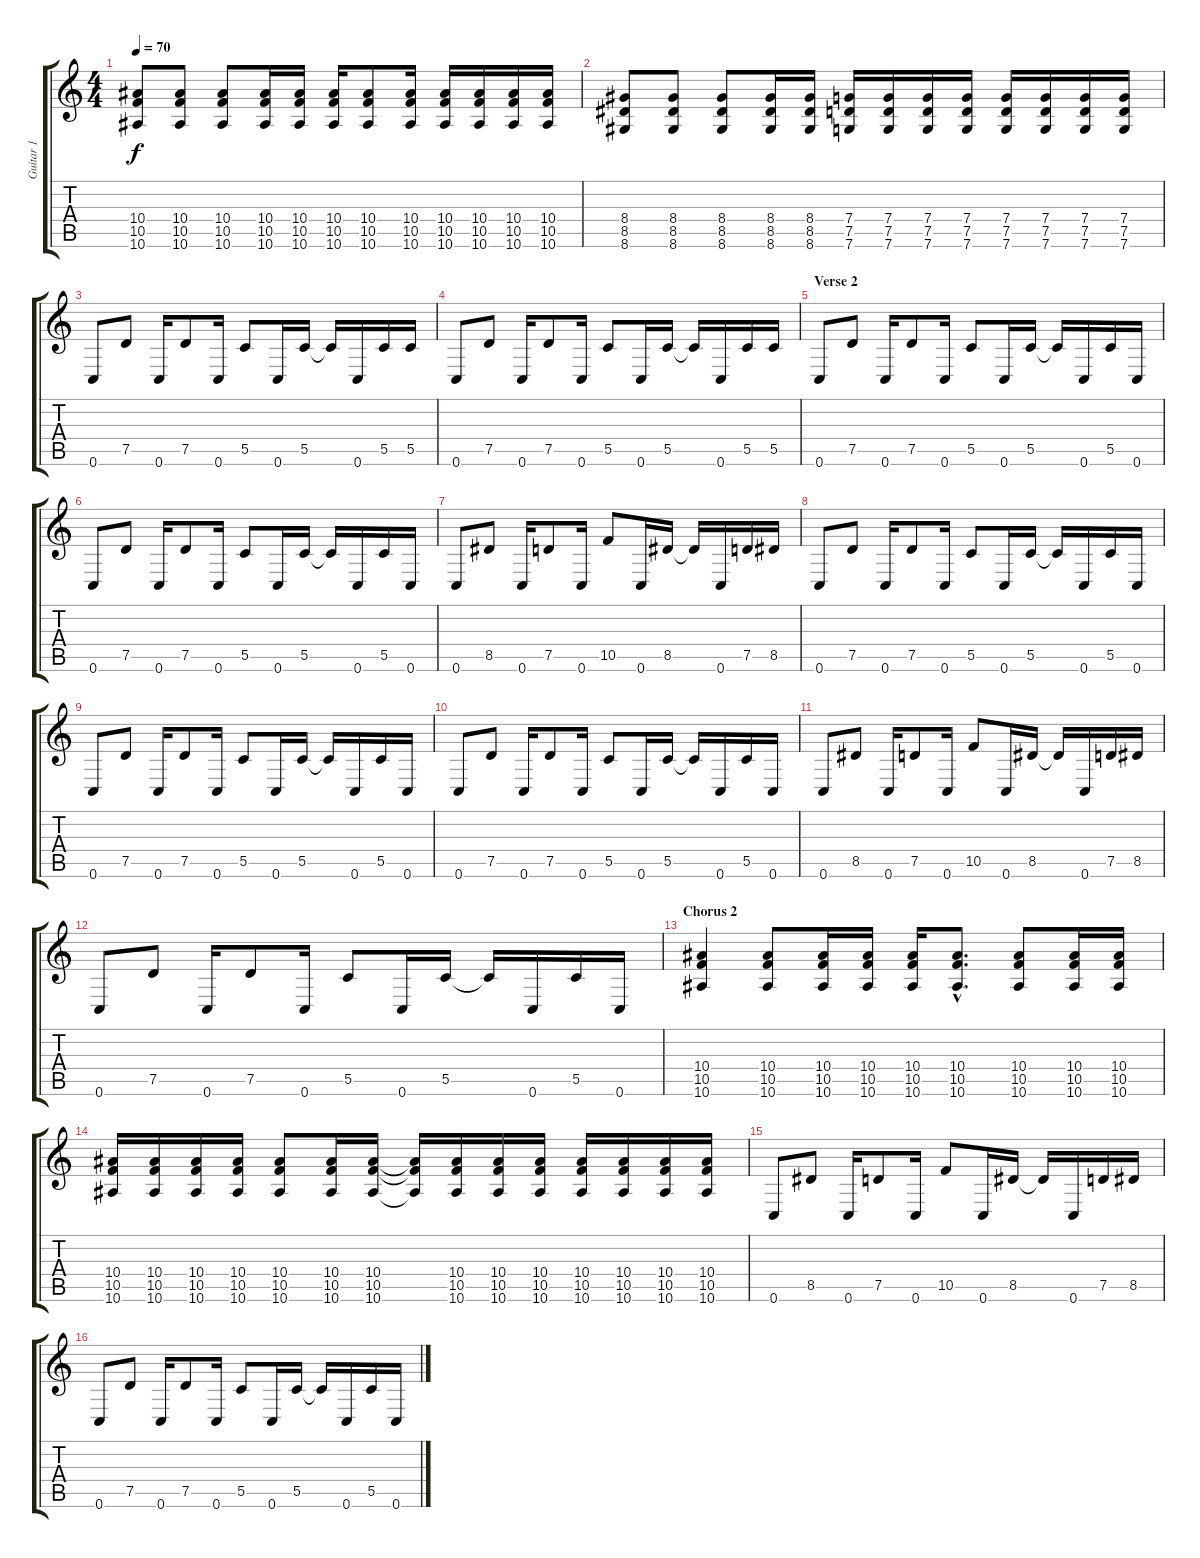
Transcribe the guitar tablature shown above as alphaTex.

\track ("Guitar 1" "Guitar 1") {instrument electricguitarjazz}
\staff {score tabs}
\tuning (D4 A3 F3 C3 G2 C2) {hide}
\ts (4 4)
\tempo 70
\clef g2
\ks c
(10.4 10.5 10.6).8{dy f instrument distortionguitar} (10.4 10.5 10.6).8 (10.4 10.5 10.6).8 (10.4 10.5 10.6).16 (10.4 10.5 10.6).16 (10.4 10.5 10.6).16 (10.4 10.5 10.6).8 (10.4 10.5 10.6).16 (10.4 10.5 10.6).16 (10.4 10.5 10.6).16 (10.4 10.5 10.6).16 (10.4 10.5 10.6).16 |
(8.4 8.5 8.6).8 (8.4 8.5 8.6).8 (8.4 8.5 8.6).8 (8.4 8.5 8.6).16 (8.4 8.5 8.6).16 (7.4 7.5 7.6).16 (7.4 7.5 7.6).16 (7.4 7.5 7.6).16 (7.4 7.5 7.6).16 (7.4 7.5 7.6).16 (7.4 7.5 7.6).16 (7.4 7.5 7.6).16 (7.4 7.5 7.6).16 |
0.6.8{instrument electricguitarjazz} 7.5.8 0.6.16 7.5.8 0.6.16 5.5.8 0.6.16 5.5.16 5.5{t}.16 0.6.16 5.5.16 5.5.16 |
0.6.8 7.5.8 0.6.16 7.5.8 0.6.16 5.5.8 0.6.16 5.5.16 5.5{t}.16 0.6.16 5.5.16 5.5.16 |
\section ("" "Verse 2")
0.6.8 7.5.8 0.6.16 7.5.8 0.6.16 5.5.8 0.6.16 5.5.16 5.5{t}.16 0.6.16 5.5.16 0.6.16 |
0.6.8 7.5.8 0.6.16 7.5.8 0.6.16 5.5.8 0.6.16 5.5.16 5.5{t}.16 0.6.16 5.5.16 0.6.16 |
0.6.8 8.5.8 0.6.16 7.5.8 0.6.16 10.5.8 0.6.16 8.5.16 8.5{t}.16 0.6.16 7.5.16 8.5.16 |
0.6.8 7.5.8 0.6.16 7.5.8 0.6.16 5.5.8 0.6.16 5.5.16 5.5{t}.16 0.6.16 5.5.16 0.6.16 |
0.6.8 7.5.8 0.6.16 7.5.8 0.6.16 5.5.8 0.6.16 5.5.16 5.5{t}.16 0.6.16 5.5.16 0.6.16 |
0.6.8 7.5.8 0.6.16 7.5.8 0.6.16 5.5.8 0.6.16 5.5.16 5.5{t}.16 0.6.16 5.5.16 0.6.16 |
0.6.8 8.5.8 0.6.16 7.5.8 0.6.16 10.5.8 0.6.16 8.5.16 8.5{t}.16 0.6.16 7.5.16 8.5.16 |
0.6.8 7.5.8 0.6.16 7.5.8 0.6.16 5.5.8 0.6.16 5.5.16 5.5{t}.16 0.6.16 5.5.16 0.6.16 |
\section ("" "Chorus 2")
(10.4 10.5 10.6).4{instrument distortionguitar} (10.4 10.5 10.6).8 (10.4 10.5 10.6).16 (10.4 10.5 10.6).16 (10.4 10.5 10.6).16 (10.4{hac} 10.5{hac} 10.6{hac}).8{d} (10.4 10.5 10.6).8 (10.4 10.5 10.6).16 (10.4 10.5 10.6).16 |
(10.4 10.5 10.6).16 (10.4 10.5 10.6).16 (10.4 10.5 10.6).16 (10.4 10.5 10.6).16 (10.4 10.5 10.6).8 (10.4 10.5 10.6).16 (10.4 10.5 10.6).16 (10.4{t} 10.5{t} 10.6{t}).16 (10.4 10.5 10.6).16 (10.4 10.5 10.6).16 (10.4 10.5 10.6).16 (10.4 10.5 10.6).16 (10.4 10.5 10.6).16 (10.4 10.5 10.6).16 (10.4 10.5 10.6).16 |
0.6.8{instrument electricguitarjazz} 8.5.8 0.6.16 7.5.8 0.6.16 10.5.8 0.6.16 8.5.16 8.5{t}.16 0.6.16 7.5.16 8.5.16 |
0.6.8 7.5.8 0.6.16 7.5.8 0.6.16 5.5.8 0.6.16 5.5.16 5.5{t}.16 0.6.16 5.5.16 0.6.16
